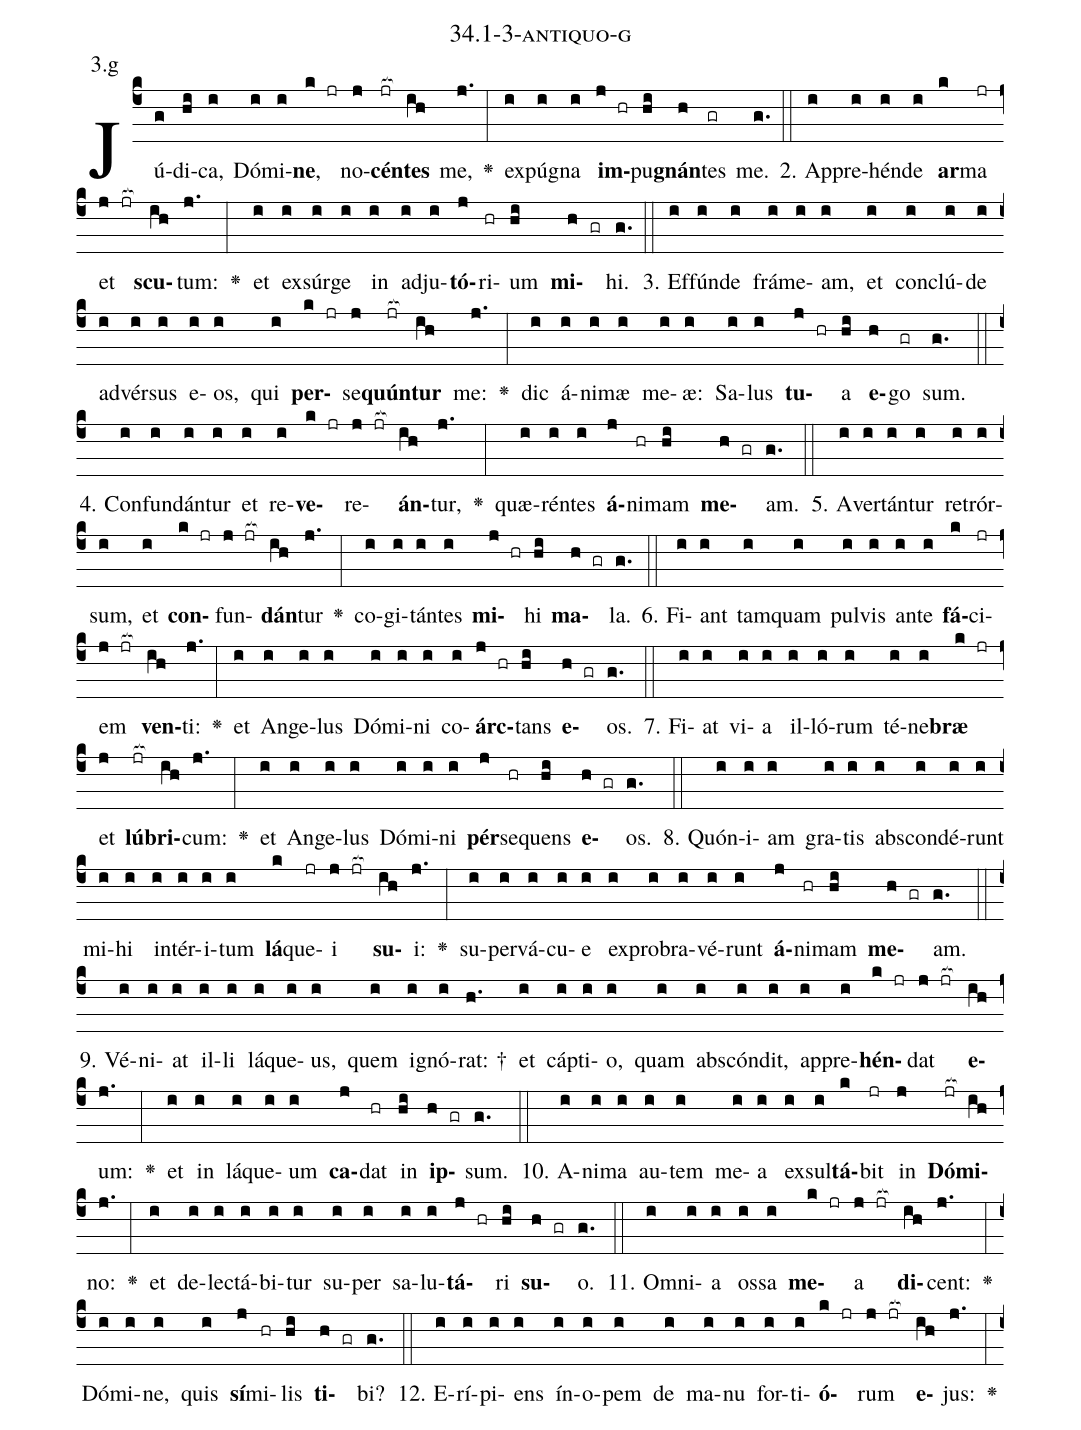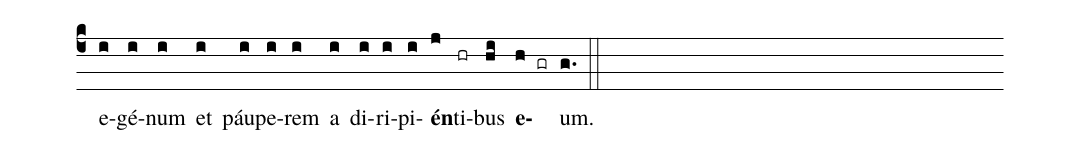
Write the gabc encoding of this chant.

name: 34.1-3-antiquo-g;
annotation: 3.g;
%%
(c4)Jú(g)di(hi)ca,(i) Dó(i)mi(i)<b>ne</b>,(k jr) no(j)<b>cén</b>(jr[ocb:1{])<b>tes</b>(ih[ocb:0}]) me,(j.) <v>\greheightstar</v>(:) ex(i)pú(i)gna(i) <b>im</b>(j hr)pu(hi)<b>gnán</b>(h)tes(gr) me.(g.) (::)
2. Ap(i)pre(i)hén(i)de(i) <b>ar</b>(k)ma(jr) et(j jr[ocb:1{]) <b>scu</b>(ih[ocb:0}])tum:(j.) <v>\greheightstar</v>(:) et(i) ex(i)súr(i)ge(i) in(i) ad(i)ju(i)<b>tó</b>(j)ri(hr)um(hi) <b>mi</b>(h gr)hi.(g.) (::)
3. Ef(i)fún(i)de(i) frá(i)me(i)am,(i) et(i) con(i)clú(i)de(i) ad(i)vér(i)sus(i) e(i)os,(i) qui(i) <b>per</b>(k jr)se(j)<b>quún</b>(jr[ocb:1{])<b>tur</b>(ih[ocb:0}]) me:(j.) <v>\greheightstar</v>(:) dic(i) á(i)ni(i)mæ(i) me(i)æ:(i) Sa(i)lus(i) <b>tu</b>(j hr)a(hi) <b>e</b>(h)go(gr) sum.(g.) (::)
4. Con(i)fun(i)dán(i)tur(i) et(i) re(i)<b>ve</b>(k jr)re(j jr[ocb:1{])<b>án</b>(ih[ocb:0}])tur,(j.) <v>\greheightstar</v>(:) quæ(i)rén(i)tes(i) <b>á</b>(j)ni(hr)mam(hi) <b>me</b>(h gr)am.(g.) (::)
5. A(i)ver(i)tán(i)tur(i) re(i)trór(i)sum,(i) et(i) <b>con</b>(k jr)fun(j jr[ocb:1{])<b>dán</b>(ih[ocb:0}])tur(j.) <v>\greheightstar</v>(:) co(i)gi(i)tán(i)tes(i) <b>mi</b>(j hr)hi(hi) <b>ma</b>(h gr)la.(g.) (::)
6. Fi(i)ant(i) tam(i)quam(i) pul(i)vis(i) an(i)te(i) <b>fá</b>(k)ci(jr)em(j jr[ocb:1{]) <b>ven</b>(ih[ocb:0}])ti:(j.) <v>\greheightstar</v>(:) et(i) An(i)ge(i)lus(i) Dó(i)mi(i)ni(i) co(i)<b>árc</b>(j hr)tans(hi) <b>e</b>(h gr)os.(g.) (::)
7. Fi(i)at(i) vi(i)a(i) il(i)ló(i)rum(i) té(i)ne(i)<b>bræ</b>(k jr) et(j) <b>lú</b>(jr[ocb:1{])<b>bri</b>(ih[ocb:0}])cum:(j.) <v>\greheightstar</v>(:) et(i) An(i)ge(i)lus(i) Dó(i)mi(i)ni(i) <b>pér</b>(j)se(hr)quens(hi) <b>e</b>(h gr)os.(g.) (::)
8. Quón(i)i(i)am(i) gra(i)tis(i) abs(i)con(i)dé(i)runt(i) mi(i)hi(i) in(i)tér(i)i(i)tum(i) <b>lá</b>(k)que(jr)i(j jr[ocb:1{]) <b>su</b>(ih[ocb:0}])i:(j.) <v>\greheightstar</v>(:) su(i)per(i)vá(i)cu(i)e(i) ex(i)pro(i)bra(i)vé(i)runt(i) <b>á</b>(j)ni(hr)mam(hi) <b>me</b>(h gr)am.(g.) (::)
9. Vé(i)ni(i)at(i) il(i)li(i) lá(i)que(i)us,(i) quem(i) i(i)gnó(i)rat: †(h.) et(i) cáp(i)ti(i)o,(i) quam(i) abs(i)cón(i)dit,(i) ap(i)pre(i)<b>hén</b>(k jr)dat(j jr[ocb:1{]) <b>e</b>(ih[ocb:0}])um:(j.) <v>\greheightstar</v>(:) et(i) in(i) lá(i)que(i)um(i) <b>ca</b>(j)dat(hr) in(hi) <b>ip</b>(h gr)sum.(g.) (::)
10. A(i)ni(i)ma(i) au(i)tem(i) me(i)a(i) ex(i)sul(i)<b>tá</b>(k)bit(jr) in(j) <b>Dó</b>(jr[ocb:1{])<b>mi</b>(ih[ocb:0}])no:(j.) <v>\greheightstar</v>(:) et(i) de(i)lec(i)tá(i)bi(i)tur(i) su(i)per(i) sa(i)lu(i)<b>tá</b>(j hr)ri(hi) <b>su</b>(h gr)o.(g.) (::)
11. Om(i)ni(i)a(i) os(i)sa(i) <b>me</b>(k jr)a(j jr[ocb:1{]) <b>di</b>(ih[ocb:0}])cent:(j.) <v>\greheightstar</v>(:) Dó(i)mi(i)ne,(i) quis(i) <b>sí</b>(j)mi(hr)lis(hi) <b>ti</b>(h gr)bi?(g.) (::)
12. E(i)rí(i)pi(i)ens(i) ín(i)o(i)pem(i) de(i) ma(i)nu(i) for(i)ti(i)<b>ó</b>(k jr)rum(j jr[ocb:1{]) <b>e</b>(ih[ocb:0}])jus:(j.) <v>\greheightstar</v>(:) e(i)gé(i)num(i) et(i) páu(i)pe(i)rem(i) a(i) di(i)ri(i)pi(i)<b>én</b>(j)ti(hr)bus(hi) <b>e</b>(h gr)um.(g.) (::)
